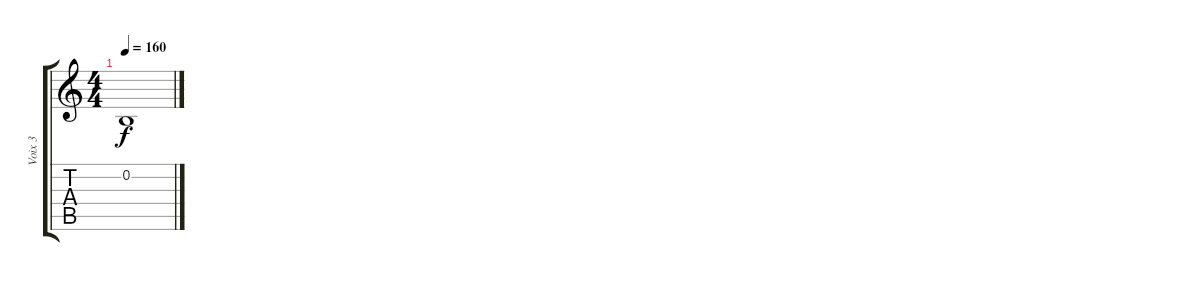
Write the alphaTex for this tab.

\track ("Voix 3" "Voix 3") {instrument tenorsax}
\staff {score tabs}
\tuning (E4 B3 G3 D3 A2 E2) {hide}
\ts (4 4)
\tempo 160
\clef g2
\ks c
0.2.1{dy f}
